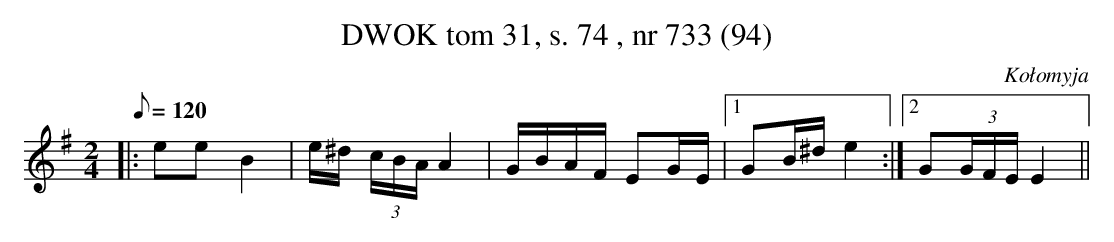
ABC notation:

X:1
T: DWOK tom 31, s. 74 , nr 733 (94)
O:Kołomyja
L:1/16
M:2/4
K:G
Q:1/8=120
|:e2e2 B4|e^d (3cBA A4|GBAF E2GE|[1G2B^de4:|[2G2(3GFEE4||
